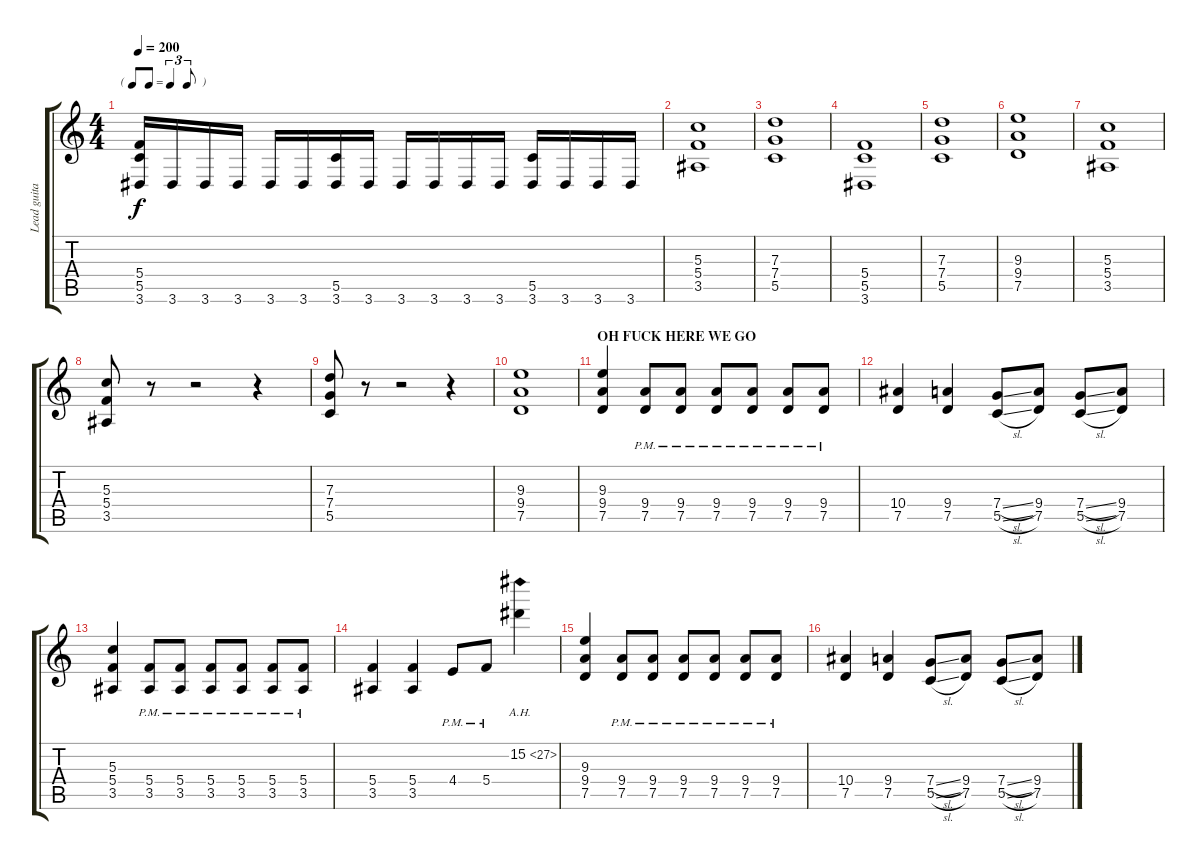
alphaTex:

\track ("Lead guitar (dipshit)" "Lead guita") {instrument distortionguitar}
\staff {score tabs}
\tuning (Eb4 C4 G3 C3 G2 C2) {hide}
\ts (4 4)
\tf triplet8th
\tempo 200
\clef g2
\ks c
(5.4 5.5 3.6).16{dy f} 3.6.16 3.6.16 3.6.16 3.6.16 3.6.16 (5.5 3.6).16 3.6.16 3.6.16 3.6.16 3.6.16 3.6.16 (5.5 3.6).16 3.6.16 3.6.16 3.6.16 |
(5.3 5.4 3.5).1 |
(7.3 7.4 5.5).1 |
(5.4 5.5 3.6).1 |
(7.3 7.4 5.5).1 |
(9.3 9.4 7.5).1 |
(5.3 5.4 3.5).1 |
(5.3 5.4 3.5).8 r.8 r.2 r.4 |
(7.3 7.4 5.5).8 r.8 r.2 r.4 |
(9.3 9.4 7.5).1 |
\section ("" "OH FUCK HERE WE GO")
(9.3 9.4 7.5).4 (9.4{pm} 7.5{pm}).8 (9.4{pm} 7.5{pm}).8 (9.4{pm} 7.5{pm}).8 (9.4{pm} 7.5{pm}).8 (9.4{pm} 7.5{pm}).8 (9.4{pm} 7.5{pm}).8 |
(10.4 7.5).4 (9.4 7.5).4 (7.4{sl} 5.5{sl}).8 (9.4 7.5).8 (7.4{sl} 5.5{sl}).8 (9.4 7.5).8 |
(5.3 5.4 3.5).4 (5.4{pm} 3.5{pm}).8 (5.4{pm} 3.5{pm}).8 (5.4{pm} 3.5{pm}).8 (5.4{pm} 3.5{pm}).8 (5.4{pm} 3.5{pm}).8 (5.4{pm} 3.5{pm}).8 |
(5.4 3.5).4 (5.4 3.5).4 4.4{pm}.8 5.4{pm}.8 15.2{ah 12}.4 |
(9.3 9.4 7.5).4 (9.4{pm} 7.5{pm}).8 (9.4{pm} 7.5{pm}).8 (9.4{pm} 7.5{pm}).8 (9.4{pm} 7.5{pm}).8 (9.4{pm} 7.5{pm}).8 (9.4{pm} 7.5{pm}).8 |
(10.4 7.5).4 (9.4 7.5).4 (7.4{sl} 5.5{sl}).8 (9.4 7.5).8 (7.4{sl} 5.5{sl}).8 (9.4 7.5).8
